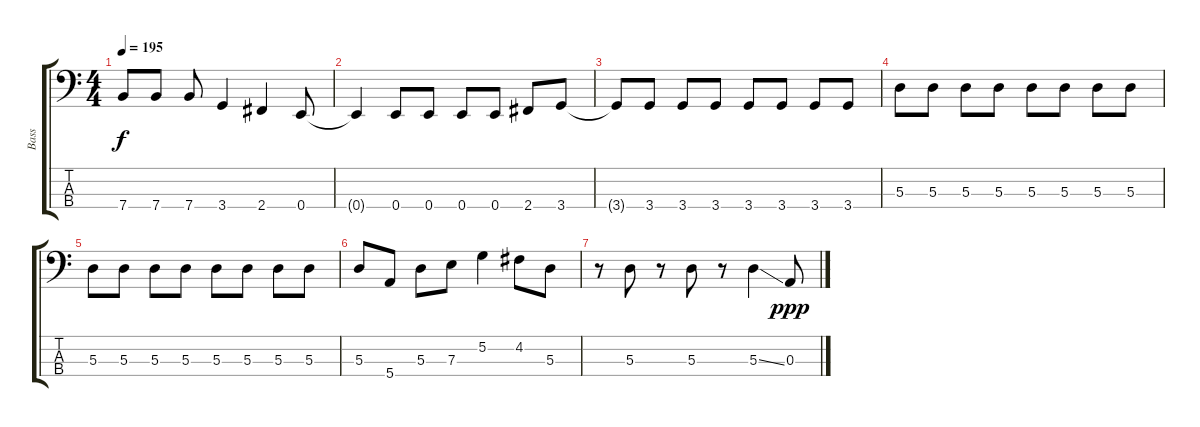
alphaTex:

\track ("Bass" "Bass") {instrument electricbasspick}
\staff {score tabs}
\tuning (G2 D2 A1 E1) {hide}
\ts (4 4)
\tempo 195
\clef f4
\ks c
7.4{t}.8{dy f} 7.4.8 7.4.8 3.4.4 2.4.4 0.4.8 |
0.4{t}.4 0.4.8 0.4.8 0.4.8 0.4.8 2.4.8 3.4.8 |
3.4{t}.8 3.4.8 3.4.8 3.4.8 3.4.8 3.4.8 3.4.8 3.4.8 |
5.3.8 5.3.8 5.3.8 5.3.8 5.3.8 5.3.8 5.3.8 5.3.8 |
5.3.8 5.3.8 5.3.8 5.3.8 5.3.8 5.3.8 5.3.8 5.3.8 |
5.3.8 5.4.8 5.3.8 7.3.8 5.2.4 4.2.8 5.3.8 |
r.8 5.3.8 r.8 5.3.8 r.8 5.3{ss}.4 0.3.8{dy ppp}
